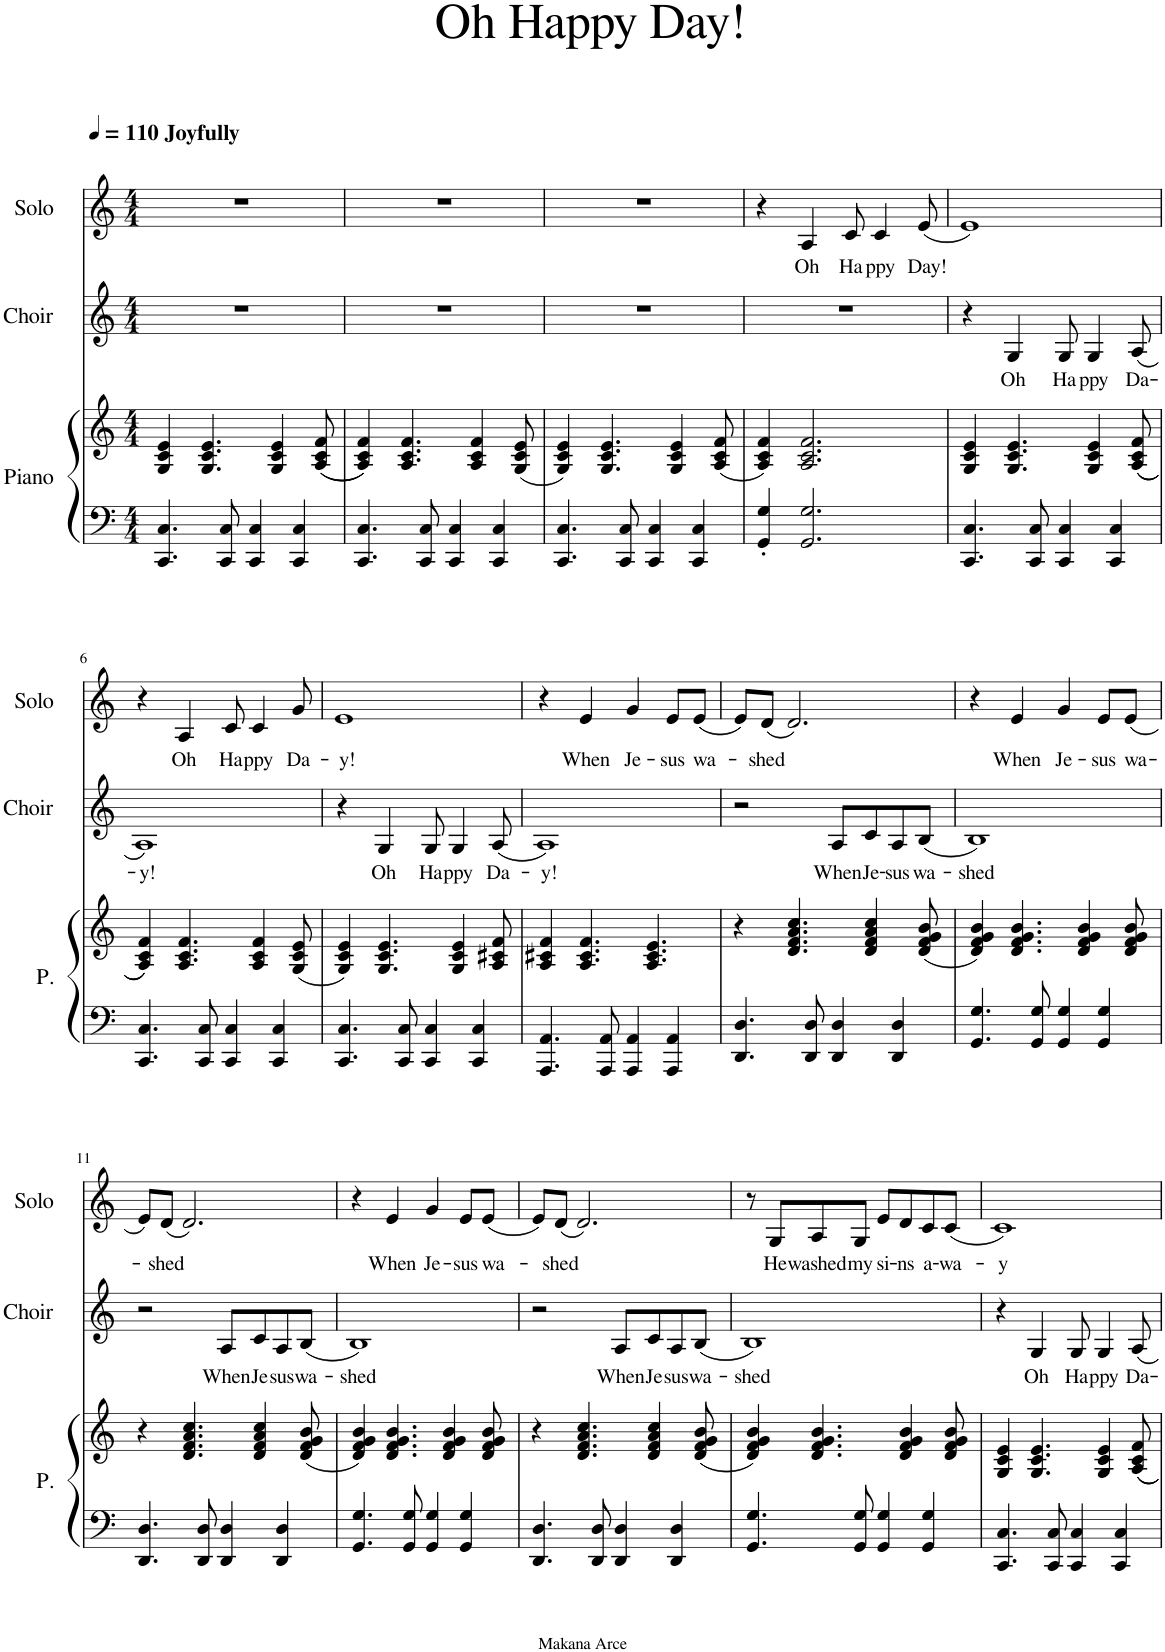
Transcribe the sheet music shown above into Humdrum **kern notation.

**kern	**kern	**kern	**text	**kern	**text
*part3	*part3	*part2	*part2	*part1	*part1
*staff4	*staff3	*staff2	*staff2	*staff1	*staff1
*I"Piano	*	*I"Choir	*	*I"Solo	*
*I'P.	*	*I'Choir	*	*I'Solo	*
*clefF4	*clefG2	*clefG2	*	*clefG2	*
*k[]	*k[]	*k[]	*	*k[]	*
*M4/4	*M4/4	*M4/4	*	*M4/4	*
*MM110	*MM110	*MM110	*	*MM110	*
=1	=1	=1	=1	=1	=1
!	!	!	!	!LO:TX:a:B:t=Joyfully	!
4.CC/ 4.C/	4G/ 4c/ 4e/	1r	.	1r	.
.	4.G/ 4.c/ 4.e/	.	.	.	.
8CC/ 8C/	.	.	.	.	.
4CC/ 4C/	.	.	.	.	.
.	4G/ 4c/ 4e/	.	.	.	.
4CC/ 4C/	.	.	.	.	.
.	((8A/ 8c/ 8f/	.	.	.	.
=2	=2	=2	=2	=2	=2
4.CC/ 4.C/	4A/ 4c/ 4f/))	1r	.	1r	.
.	4.A/ 4.c/ 4.f/	.	.	.	.
8CC/ 8C/	.	.	.	.	.
4CC/ 4C/	.	.	.	.	.
.	4A/ 4c/ 4f/	.	.	.	.
4CC/ 4C/	.	.	.	.	.
.	(8G/ 8c/ 8e/	.	.	.	.
=3	=3	=3	=3	=3	=3
4.CC/ 4.C/	4G/ 4c/ 4e/)	1r	.	1r	.
.	4.G/ 4.c/ 4.e/	.	.	.	.
8CC/ 8C/	.	.	.	.	.
4CC/ 4C/	.	.	.	.	.
.	4G/ 4c/ 4e/	.	.	.	.
4CC/ 4C/	.	.	.	.	.
.	(8A/ 8c/ 8f/	.	.	.	.
=4	=4	=4	=4	=4	=4
4GG/' 4G/'	4A/ 4c/ 4f/)	1r	.	4r	.
!	!	!	!	!	!LO:LY:b
2.GG/ 2.G/	2.A/ 2.c/ 2.f/	.	.	4A/	Oh
!	!	!	!	!	!LO:LY:b
.	.	.	.	8c/	Ha-
!	!	!	!	!	!LO:LY:b
.	.	.	.	4c/	-ppy
!	!	!	!	!	!LO:LY:b
.	.	.	.	(8e/	Day!
=5	=5	=5	=5	=5	=5
4.CC/ 4.C/	4G/ 4c/ 4e/	4r	.	1e)	.
!	!	!	!LO:LY:b	!	!
.	4.G/ 4.c/ 4.e/	4G/	Oh	.	.
8CC/ 8C/	.	.	.	.	.
!	!	!	!LO:LY:b	!	!
4CC/ 4C/	.	8G/	Ha-	.	.
!	!	!	!LO:LY:b	!	!
.	4G/ 4c/ 4e/	4G/	-ppy	.	.
4CC/ 4C/	.	.	.	.	.
!	!	!	!LO:LY:b	!	!
.	((8A/ 8c/ 8f/	(8A/	Da-	.	.
!!LO:LB:g=z
=6	=6	=6	=6	=6	=6
!	!	!	!LO:LY:b	!	!
4.CC/ 4.C/	4A/ 4c/ 4f/))	1A)	-y!	4r	.
!	!	!	!	!	!LO:LY:b
.	4.A/ 4.c/ 4.f/	.	.	4A/	Oh
8CC/ 8C/	.	.	.	.	.
!	!	!	!	!	!LO:LY:b
4CC/ 4C/	.	.	.	8c/	Ha-
!	!	!	!	!	!LO:LY:b
.	4A/ 4c/ 4f/	.	.	4c/	-ppy
4CC/ 4C/	.	.	.	.	.
!	!	!	!	!	!LO:LY:b
.	(8G/ 8c/ 8e/	.	.	8g/	Da-
=7	=7	=7	=7	=7	=7
!	!	!	!	!	!LO:LY:b
4.CC/ 4.C/	4G/ 4c/ 4e/)	4r	.	1e	-y!
!	!	!	!LO:LY:b	!	!
.	4.G/ 4.c/ 4.e/	4G/	Oh	.	.
8CC/ 8C/	.	.	.	.	.
!	!	!	!LO:LY:b	!	!
4CC/ 4C/	.	8G/	Ha-	.	.
!	!	!	!LO:LY:b	!	!
.	4G/ 4c/ 4e/	4G/	-ppy	.	.
4CC/ 4C/	.	.	.	.	.
!	!	!	!LO:LY:b	!	!
.	8A/ 8c#X/ 8f/	(8A/	Da-	.	.
=8	=8	=8	=8	=8	=8
!	!	!	!LO:LY:b	!	!
4.AAA/ 4.AA/	4A/ 4c#X/ 4f/	1A)	-y!	4r	.
!	!	!	!	!	!LO:LY:b
.	4.A/ 4.c#/ 4.f/	.	.	4e/	When
8AAA/ 8AA/	.	.	.	.	.
!	!	!	!	!	!LO:LY:b
4AAA/ 4AA/	.	.	.	4g/	Je-
.	4.A/ 4.c#/ 4.e/	.	.	.	.
!	!	!	!	!	!LO:LY:b
4AAA/ 4AA/	.	.	.	8e/L	-sus
!	!	!	!	!	!LO:LY:b
.	.	.	.	(8e/J	wa-
=9	=9	=9	=9	=9	=9
4.DD/ 4.D/	4r	2r	.	8e/L)	.
!	!	!	!	!	!LO:LY:b
.	.	.	.	(8d/J	-shed
.	4.d/ 4.f/ 4.a/ 4.cc/	.	.	2.d/)	.
8DD/ 8D/	.	.	.	.	.
!	!	!	!LO:LY:b	!	!
4DD/ 4D/	.	8A/L	When	.	.
!	!	!	!LO:LY:b	!	!
.	4d/ 4f/ 4a/ 4cc/	8c/	Je-	.	.
!	!	!	!LO:LY:b	!	!
4DD/ 4D/	.	8A/	-sus	.	.
!	!	!	!LO:LY:b	!	!
.	(8d/ 8f/ 8g/ 8b/	(8B/J	wa-	.	.
=10	=10	=10	=10	=10	=10
!	!	!	!LO:LY:b	!	!
4.GG/ 4.G/	4d/ 4f/ 4g/ 4b/)	1B)	-shed	4r	.
!	!	!	!	!	!LO:LY:b
.	4.d/ 4.f/ 4.g/ 4.b/	.	.	4e/	When
8GG/ 8G/	.	.	.	.	.
!	!	!	!	!	!LO:LY:b
4GG/ 4G/	.	.	.	4g/	Je-
.	4d/ 4f/ 4g/ 4b/	.	.	.	.
!	!	!	!	!	!LO:LY:b
4GG/ 4G/	.	.	.	8e/L	-sus
!	!	!	!	!	!LO:LY:b
.	8d/ 8f/ 8g/ 8b/	.	.	(8e/J	wa-
!!LO:LB:g=z
=11	=11	=11	=11	=11	=11
4.DD/ 4.D/	4r	2r	.	8e/L)	.
!	!	!	!	!	!LO:LY:b
.	.	.	.	(8d/J	-shed
.	4.d/ 4.f/ 4.a/ 4.cc/	.	.	2.d/)	.
8DD/ 8D/	.	.	.	.	.
!	!	!	!LO:LY:b	!	!
4DD/ 4D/	.	8A/L	When	.	.
!	!	!	!LO:LY:b	!	!
.	4d/ 4f/ 4a/ 4cc/	8c/	Je-	.	.
!	!	!	!LO:LY:b	!	!
4DD/ 4D/	.	8A/	-sus	.	.
!	!	!	!LO:LY:b	!	!
.	(8d/ 8f/ 8g/ 8b/	(8B/J	wa-	.	.
=12	=12	=12	=12	=12	=12
!	!	!	!LO:LY:b	!	!
4.GG/ 4.G/	4d/ 4f/ 4g/ 4b/)	1B)	-shed	4r	.
!	!	!	!	!	!LO:LY:b
.	4.d/ 4.f/ 4.g/ 4.b/	.	.	4e/	When
8GG/ 8G/	.	.	.	.	.
!	!	!	!	!	!LO:LY:b
4GG/ 4G/	.	.	.	4g/	Je-
.	4d/ 4f/ 4g/ 4b/	.	.	.	.
!	!	!	!	!	!LO:LY:b
4GG/ 4G/	.	.	.	8e/L	-sus
!	!	!	!	!	!LO:LY:b
.	8d/ 8f/ 8g/ 8b/	.	.	(8e/J	wa-
=13	=13	=13	=13	=13	=13
4.DD/ 4.D/	4r	2r	.	8e/L)	.
!	!	!	!	!	!LO:LY:b
.	.	.	.	(8d/J	-shed
.	4.d/ 4.f/ 4.a/ 4.cc/	.	.	2.d/)	.
8DD/ 8D/	.	.	.	.	.
!	!	!	!LO:LY:b	!	!
4DD/ 4D/	.	8A/L	When	.	.
!	!	!	!LO:LY:b	!	!
.	4d/ 4f/ 4a/ 4cc/	8c/	Je-	.	.
!	!	!	!LO:LY:b	!	!
4DD/ 4D/	.	8A/	-sus	.	.
!	!	!	!LO:LY:b	!	!
.	(8d/ 8f/ 8g/ 8b/	(8B/J	wa-	.	.
=14	=14	=14	=14	=14	=14
!	!	!	!LO:LY:b	!	!
4.GG/ 4.G/	4d/ 4f/ 4g/ 4b/)	1B)	-shed	8r	.
!	!	!	!	!	!LO:LY:b
.	.	.	.	8G/L	He
!	!	!	!	!	!LO:LY:b
.	4.d/ 4.f/ 4.g/ 4.b/	.	.	8A/	washed
!	!	!	!	!	!LO:LY:b
8GG/ 8G/	.	.	.	8G/J	my
!	!	!	!	!	!LO:LY:b
4GG/ 4G/	.	.	.	8e/L	si-
!	!	!	!	!	!LO:LY:b
.	4d/ 4f/ 4g/ 4b/	.	.	8d/	-ns
!	!	!	!	!	!LO:LY:b
4GG/ 4G/	.	.	.	8c/	a-
!	!	!	!	!	!LO:LY:b
.	8d/ 8f/ 8g/ 8b/	.	.	(8c/J	-wa-
=15	=15	=15	=15	=15	=15
!	!	!	!	!	!LO:LY:b
4.CC/ 4.C/	4G/ 4c/ 4e/	4r	.	1c)	-y
!	!	!	!LO:LY:b	!	!
.	4.G/ 4.c/ 4.e/	4G/	Oh	.	.
8CC/ 8C/	.	.	.	.	.
!	!	!	!LO:LY:b	!	!
4CC/ 4C/	.	8G/	Ha-	.	.
!	!	!	!LO:LY:b	!	!
.	4G/ 4c/ 4e/	4G/	-ppy	.	.
4CC/ 4C/	.	.	.	.	.
!	!	!	!LO:LY:b	!	!
.	8A/ 8c/ 8f/	8A/	Da-	.	.
=	=	=	=	=	=
*-	*-	*-	*-	*-	*-
